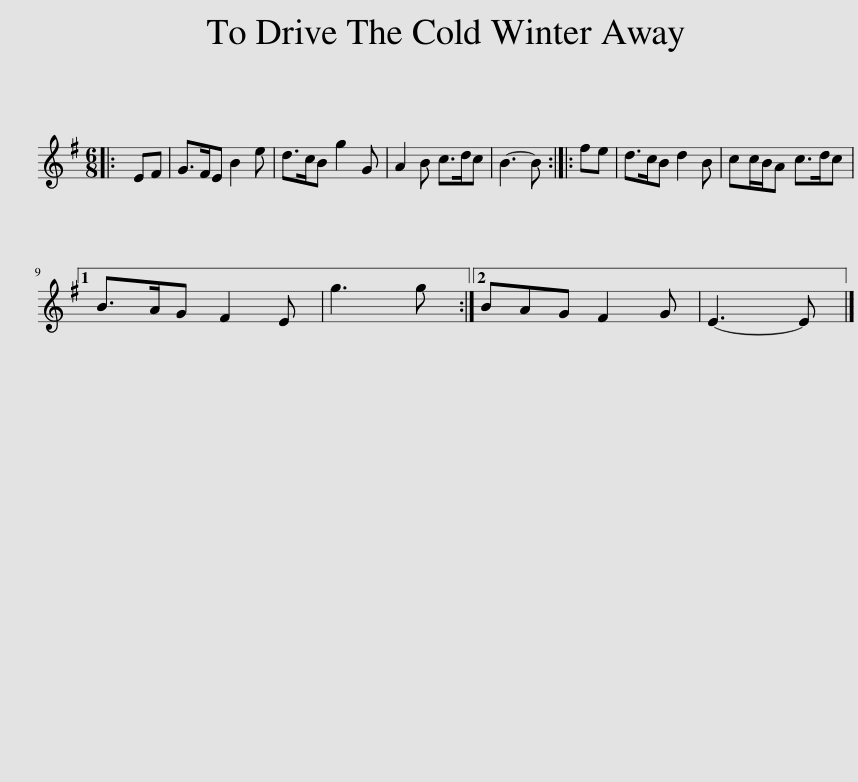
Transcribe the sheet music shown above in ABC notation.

X:1
L:1/8
M:6/8
I:linebreak $
K:Emin
V:1 treble
V:1
|: EF | G>FE B2 e | d>cB g2 G | A2 B c>dc | B3- B :: %5
 fe | d>cB d2 B | cc/B/A c>dc |1$ B>AG F2 E | g3 g :|2 %10
 BAG F2 G | E3- E |] %12
